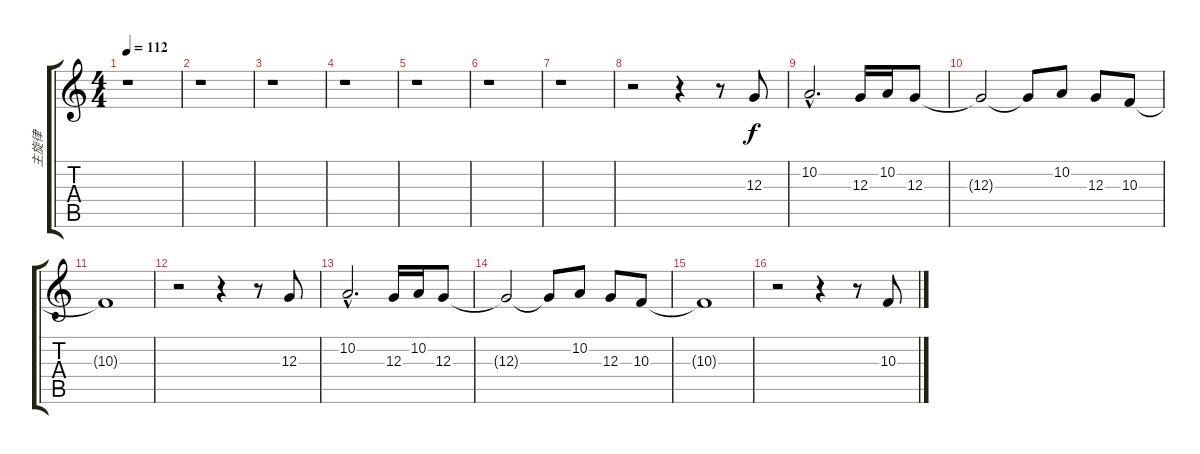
\track ("主旋律" "主旋律") {instrument voiceoohs}
\staff {score tabs}
\tuning (E4 B3 G3 D3 A2 E2) {hide}
\ts (4 4)
\tempo 112
\clef g2
\ks c
r.1{dy f instrument voiceoohs} |
r.1 |
r.1 |
r.1 |
r.1 |
r.1 |
r.1 |
r.2 r.4 r.8 12.3.8 |
10.2{hac}.2{d} 12.3.16 10.2.16 12.3.8 |
12.3{t}.2 12.3{t}.8 10.2.8 12.3.8 10.3.8 |
10.3{t}.1 |
r.2 r.4 r.8 12.3.8 |
10.2{hac}.2{d} 12.3.16 10.2.16 12.3.8 |
12.3{t}.2 12.3{t}.8 10.2.8 12.3.8 10.3.8 |
10.3{t}.1 |
r.2 r.4 r.8 10.3.8
